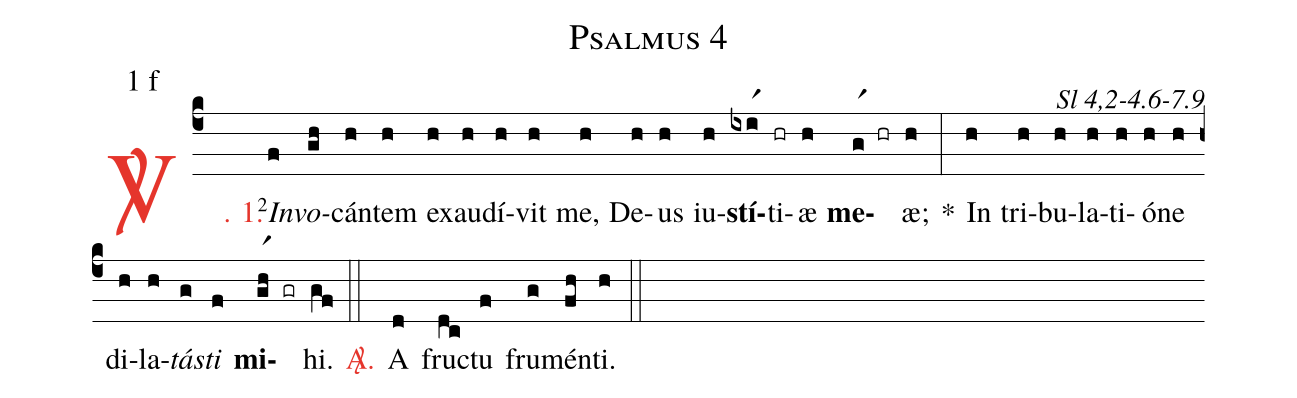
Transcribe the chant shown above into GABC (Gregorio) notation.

name: Psalmus 4;
mode: 1;
mode-differentia: f;
commentary: Sl 4,2-4.6-7.9;
%%
(c4)

<c><sp>V/</sp>. 1.</c>() <v>\VSup{2}</v><i>In</i>(f)<i>vo</i>(gh)cán(h)tem(h) ex(h)au(h)dí(h)vit(h) me,(h) De(h)us(h) iu(h)<b>stí</b>(ixir1)ti(hr)æ(h) <b>me</b>(gr1 hr)æ;(h) *(:) In(h) tri(h)bu(h)la(h)ti(h)ó(h)ne(h) di(h)la(h)<i>tás</i>(g)<i>ti</i>(f) <b>mi</b>(gr1h gr)hi.(gf)

(::)

<nlba><c><sp>A/</sp>.</c>() A</nlba>(d) fruc(dc)tu(f) fru(g)mén(fh)ti.(h)

(::)
